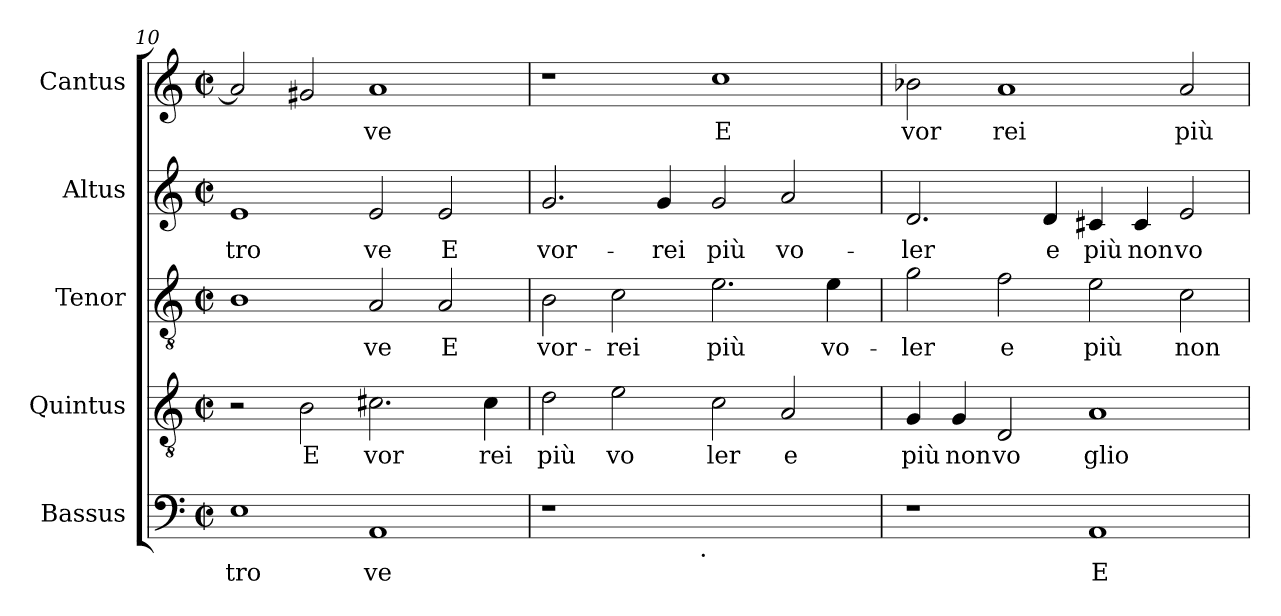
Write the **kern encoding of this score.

**kern	**text	**kern	**text	**kern	**text	**kern	**text	**kern	**text
*part5	*part5	*part4	*part4	*part3	*part3	*part2	*part2	*part1	*part1
*staff5	*staff5	*staff4	*staff4	*staff3	*staff3	*staff2	*staff2	*staff1	*staff1
*I"Bassus	*	*I"Quintus	*	*I"Tenor	*	*I"Altus	*	*I"Cantus	*
*clefF4	*	*clefGv2	*	*clefGv2	*	*clefG2	*	*clefG2	*
*k[]	*	*k[]	*	*k[]	*	*k[]	*	*k[]	*
*C:	*	*C:	*	*C:	*	*C:	*	*C:	*
*M2/2	*	*M2/2	*	*M2/2	*	*M2/2	*	*M2/2	*
*met(c|)	*	*met(c|)	*	*met(c|)	*	*met(c|)	*	*met(c|)	*
=10	=10	=10	=10	=10	=10	=10	=10	=10	=10
!	!LO:LY:b:cj	!	!	!	!LO:LY:b:cj	!	!LO:LY:b:cj	!	!LO:LY:b:cj
1E	tro	2r	.	1B	.	1e	tro	2a/]	.
!	!	!	!LO:LY:b:cj	!	!	!	!	!	!LO:LY:b:cj
.	.	2B\	E	.	.	.	.	2g#/	.
!	!LO:LY:b:cj	!	!LO:LY:b:cj	!	!LO:LY:b:cj	!	!LO:LY:b:cj	!	!LO:LY:b:cj
1AA	ve	2.c#X\	vor	2A/	ve	2e/	ve	1a	ve
!	!	!	!	!	!LO:LY:b:cj	!	!LO:LY:b:cj	!	!
.	.	.	.	2A/	E	2e/	E	.	.
!	!	!	!LO:LY:b:cj	!	!	!	!	!	!
.	.	4c#\	rei	.	.	.	.	.	.
!!LO:PB:g=z
=11	=11	=11	=11	=11	=11	=11	=11	=11	=11
!	!	!	!LO:LY:b:cj	!	!LO:LY:b:cj	!	!LO:LY:b:cj	!	!
*^	*	*	*	*	*	*	*	*	*
1r	2ryy	.	2d\	più	2B\	vor-	2.g/	vor-	1r	.
!	!	!	!	!LO:LY:b:cj	!	!LO:LY:b:cj	!	!	!	!
.	4...ryy	.	2e\	vo	2c\	-rei	.	.	.	.
!	!	!	!	!	!	!	!	!LO:LY:b:cj	!	!
.	.	.	.	.	.	.	4g/	-rei	.	.
!	!LO:TX:b:t=.	!	!	!	!	!	!	!	!	!
.	1ryy	.	.	.	.	.	.	.	.	.
!	!	!	!	!LO:LY:b:cj	!	!LO:LY:b:cj	!	!LO:LY:b:cj	!	!LO:LY:b:cj
1ryy	.	.	2c\	ler	2.e\	più	2g/	più	1cc	E
!	!	!	!	!LO:LY:b:cj	!	!	!	!LO:LY:b:cj	!	!
.	.	.	2A/	e	.	.	2a/	vo-	.	.
!	!	!	!	!	!	!LO:LY:b:cj	!	!	!	!
.	.	.	.	.	4e\	vo-	.	.	.	.
.	32ryy	.	.	.	.	.	.	.	.	.
=12	=12	=12	=12	=12	=12	=12	=12	=12	=12	=12
!	!	!	!	!LO:LY:b:cj	!	!LO:LY:b:cj	!	!LO:LY:b:cj	!	!LO:LY:b:cj
*v	*v	*	*	*	*	*	*	*	*	*
1r	.	4G/	più	2g\	-ler	2.d/	-ler	2b-X\	vor
!	!	!	!LO:LY:b:cj	!	!	!	!	!	!
.	.	4G/	non	.	.	.	.	.	.
!	!	!	!LO:LY:b:cj	!	!LO:LY:b:cj	!	!	!	!LO:LY:b:cj
.	.	2D/	vo	2f\	e	.	.	1a	rei
!	!	!	!	!	!	!	!LO:LY:b:cj	!	!
.	.	.	.	.	.	4d/	e	.	.
!	!LO:LY:b:cj	!	!LO:LY:b:cj	!	!LO:LY:b:cj	!	!LO:LY:b:cj	!	!
1AA	E	1A	glio	2e\	più	4c#X/	più	.	.
!	!	!	!	!	!	!	!LO:LY:b:cj	!	!
.	.	.	.	.	.	4c#/	non	.	.
!	!	!	!	!	!LO:LY:b:cj	!	!LO:LY:b:cj	!	!LO:LY:b:cj
.	.	.	.	2c\	non	2e/	vo-	2a/	più
=	=	=	=	=	=	=	=	=	=
*-	*-	*-	*-	*-	*-	*-	*-	*-	*-
